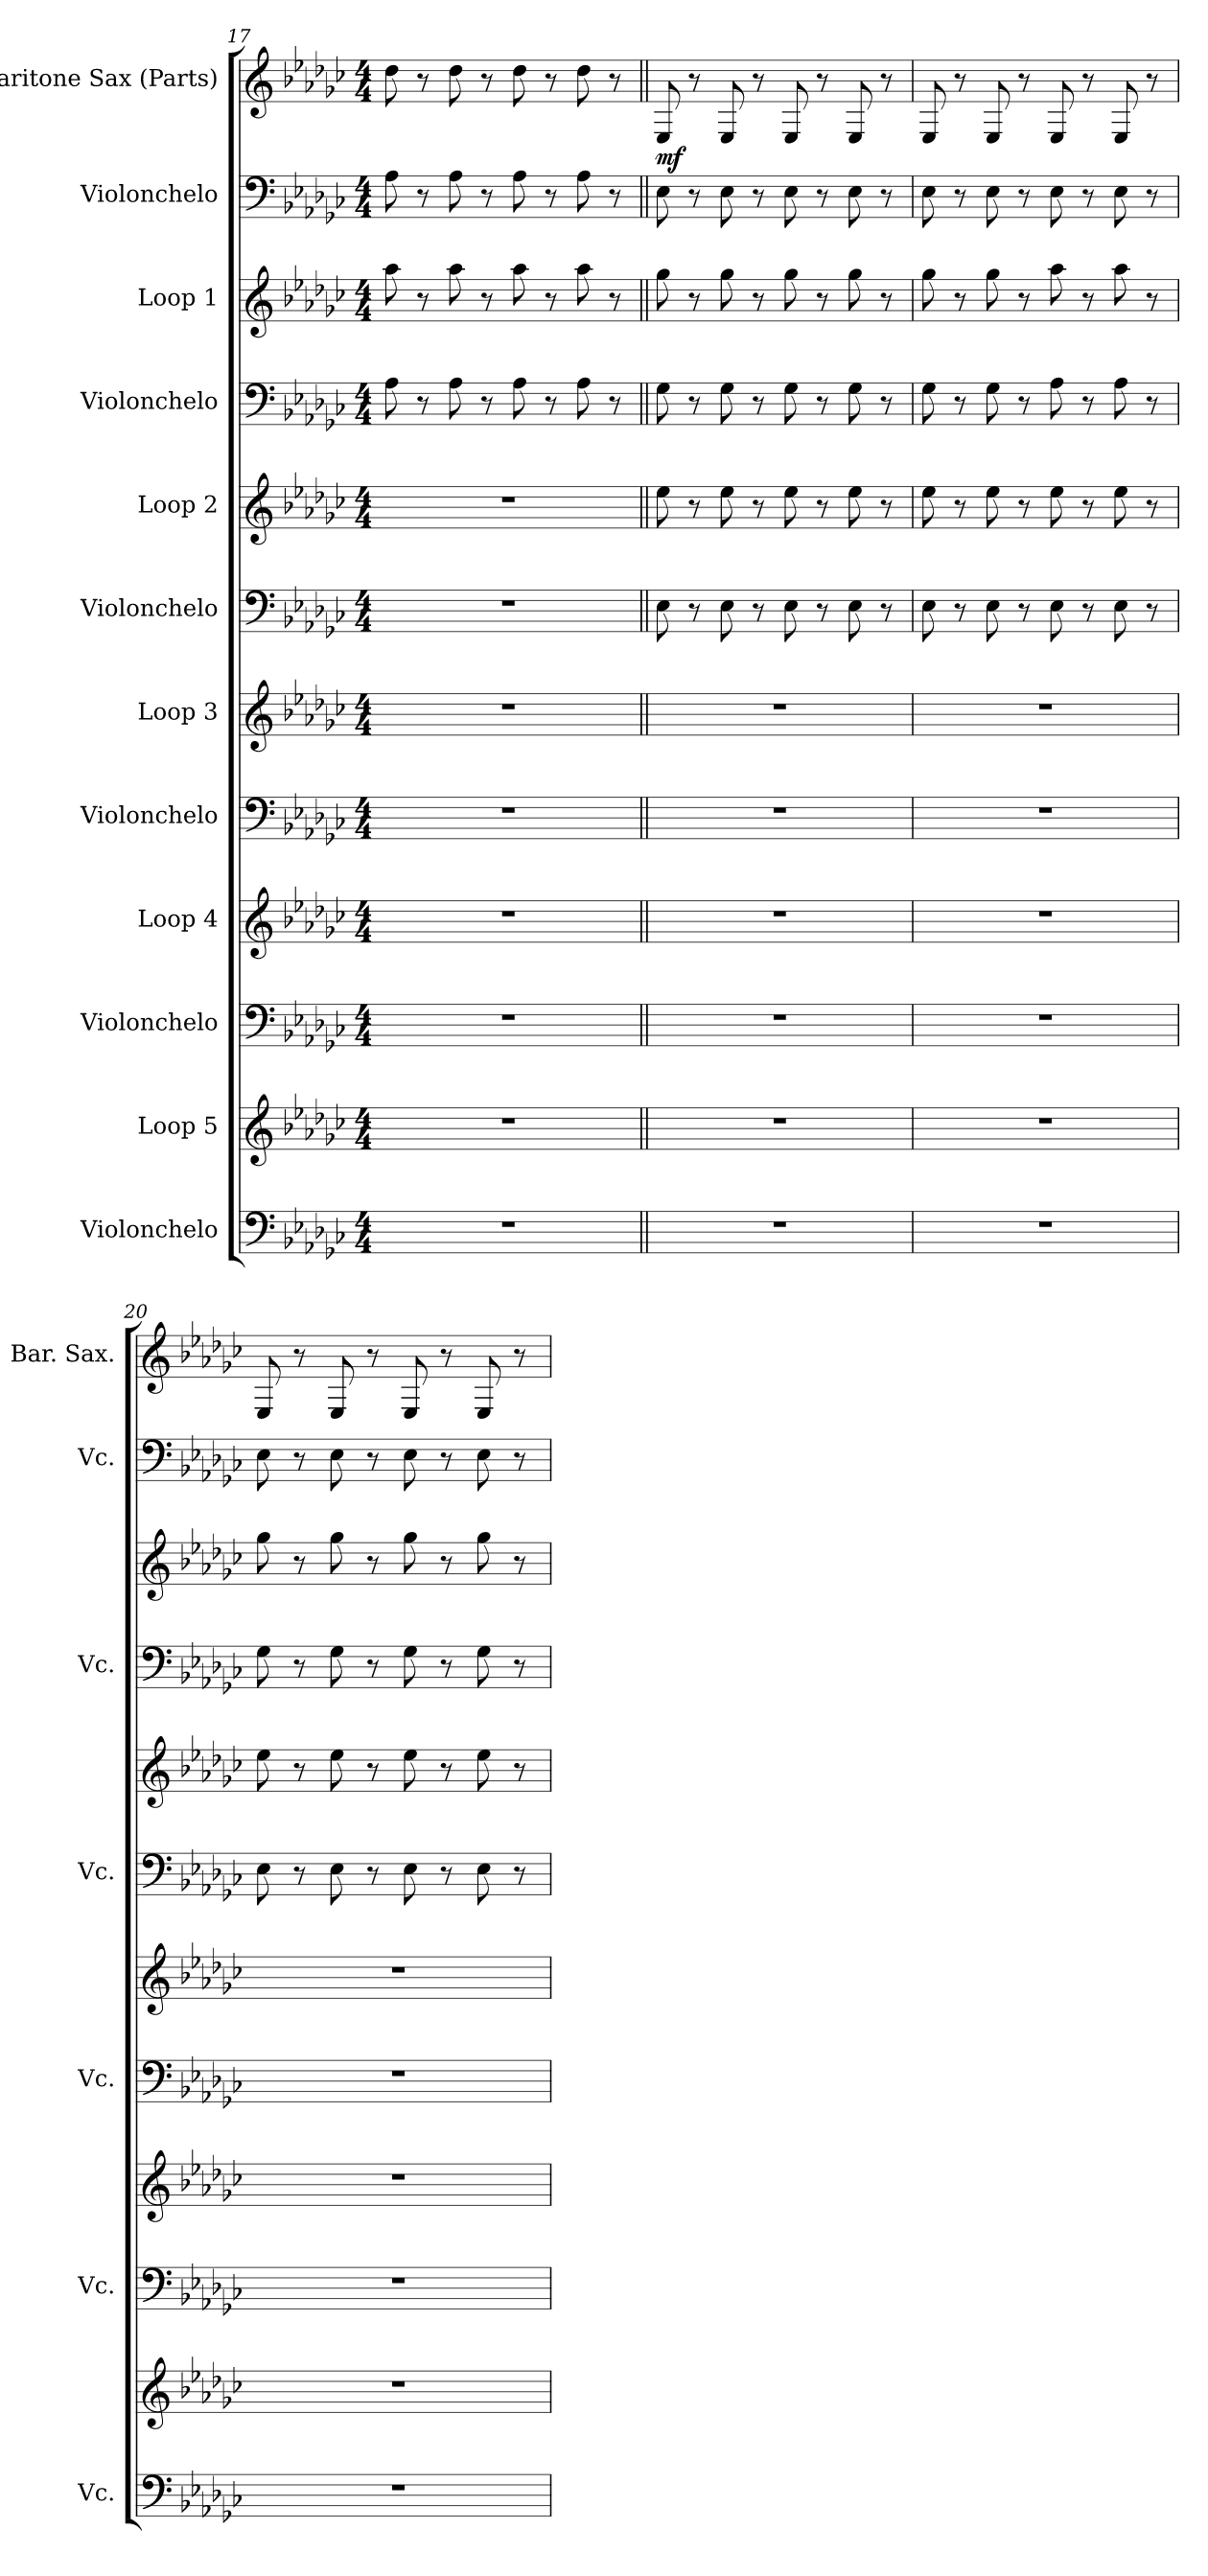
**kern	**kern	**kern	**kern	**kern	**kern	**kern	**kern	**kern	**kern	**kern	**kern	**dynam
*part12	*part11	*part10	*part9	*part8	*part7	*part6	*part5	*part4	*part3	*part2	*part1	*part1
*staff12	*staff11	*staff10	*staff9	*staff8	*staff7	*staff6	*staff5	*staff4	*staff3	*staff2	*staff1	*staff1
*I"Violonchelo	*I"Loop 5	*I"Violonchelo	*I"Loop 4	*I"Violonchelo	*I"Loop 3	*I"Violonchelo	*I"Loop 2	*I"Violonchelo	*I"Loop 1	*I"Violonchelo	*I"Baritone Sax (Parts)	*
*I'Vc.	*	*I'Vc.	*	*I'Vc.	*	*I'Vc.	*	*I'Vc.	*	*I'Vc.	*I'Bar. Sax.	*
*clefF4	*clefG2	*clefF4	*clefG2	*clefF4	*clefG2	*clefF4	*clefG2	*clefF4	*clefG2	*clefF4	*clefG2	*
*	*ITrd19c33	*	*ITrd12c21	*	*ITrd12c21	*	*ITrd12c21	*	*ITrd12c21	*	*ITrd12c21	*
*k[b-e-a-d-g-c-]	*k[b-e-a-d-g-c-]	*k[b-e-a-d-g-c-]	*k[b-e-a-d-g-c-]	*k[b-e-a-d-g-c-]	*k[b-e-a-d-g-c-]	*k[b-e-a-d-g-c-]	*k[b-e-a-d-g-c-]	*k[b-e-a-d-g-c-]	*k[b-e-a-d-g-c-]	*k[b-e-a-d-g-c-]	*k[b-e-a-d-g-c-]	*
*M4/4	*M4/4	*M4/4	*M4/4	*M4/4	*M4/4	*M4/4	*M4/4	*M4/4	*M4/4	*M4/4	*M4/4	*
=17	=17	=17	=17	=17	=17	=17	=17	=17	=17	=17	=17	=17
1r	1r	1r	1r	1r	1r	1r	1r	8A-\	8a-\	8A-\	8d-\	.
.	.	.	.	.	.	.	.	8r	8r	8r	8r	.
.	.	.	.	.	.	.	.	8A-\	8a-\	8A-\	8d-\	.
.	.	.	.	.	.	.	.	8r	8r	8r	8r	.
.	.	.	.	.	.	.	.	8A-\	8a-\	8A-\	8d-\	.
.	.	.	.	.	.	.	.	8r	8r	8r	8r	.
.	.	.	.	.	.	.	.	8A-\	8a-\	8A-\	8d-\	.
.	.	.	.	.	.	.	.	8r	8r	8r	8r	.
=18||	=18||	=18||	=18||	=18||	=18||	=18||	=18||	=18||	=18||	=18||	=18||	=18||
!	!	!	!	!	!	!	!	!	!	!	!	!LO:DY:b
1r	1r	1r	1r	1r	1r	8E-\	8e-\	8G-\	8g-\	8E-\	8EE-/	mf
.	.	.	.	.	.	8r	8r	8r	8r	8r	8r	.
.	.	.	.	.	.	8E-\	8e-\	8G-\	8g-\	8E-\	8EE-/	.
.	.	.	.	.	.	8r	8r	8r	8r	8r	8r	.
.	.	.	.	.	.	8E-\	8e-\	8G-\	8g-\	8E-\	8EE-/	.
.	.	.	.	.	.	8r	8r	8r	8r	8r	8r	.
.	.	.	.	.	.	8E-\	8e-\	8G-\	8g-\	8E-\	8EE-/	.
.	.	.	.	.	.	8r	8r	8r	8r	8r	8r	.
=19	=19	=19	=19	=19	=19	=19	=19	=19	=19	=19	=19	=19
1r	1r	1r	1r	1r	1r	8E-\	8e-\	8G-\	8g-\	8E-\	8EE-/	.
.	.	.	.	.	.	8r	8r	8r	8r	8r	8r	.
.	.	.	.	.	.	8E-\	8e-\	8G-\	8g-\	8E-\	8EE-/	.
.	.	.	.	.	.	8r	8r	8r	8r	8r	8r	.
.	.	.	.	.	.	8E-\	8e-\	8A-\	8a-\	8E-\	8EE-/	.
.	.	.	.	.	.	8r	8r	8r	8r	8r	8r	.
.	.	.	.	.	.	8E-\	8e-\	8A-\	8a-\	8E-\	8EE-/	.
.	.	.	.	.	.	8r	8r	8r	8r	8r	8r	.
=20	=20	=20	=20	=20	=20	=20	=20	=20	=20	=20	=20	=20
1r	1r	1r	1r	1r	1r	8E-\	8e-\	8G-\	8g-\	8E-\	8EE-/	.
.	.	.	.	.	.	8r	8r	8r	8r	8r	8r	.
.	.	.	.	.	.	8E-\	8e-\	8G-\	8g-\	8E-\	8EE-/	.
.	.	.	.	.	.	8r	8r	8r	8r	8r	8r	.
.	.	.	.	.	.	8E-\	8e-\	8G-\	8g-\	8E-\	8EE-/	.
.	.	.	.	.	.	8r	8r	8r	8r	8r	8r	.
.	.	.	.	.	.	8E-\	8e-\	8G-\	8g-\	8E-\	8EE-/	.
.	.	.	.	.	.	8r	8r	8r	8r	8r	8r	.
=	=	=	=	=	=	=	=	=	=	=	=	=
*-	*-	*-	*-	*-	*-	*-	*-	*-	*-	*-	*-	*-
